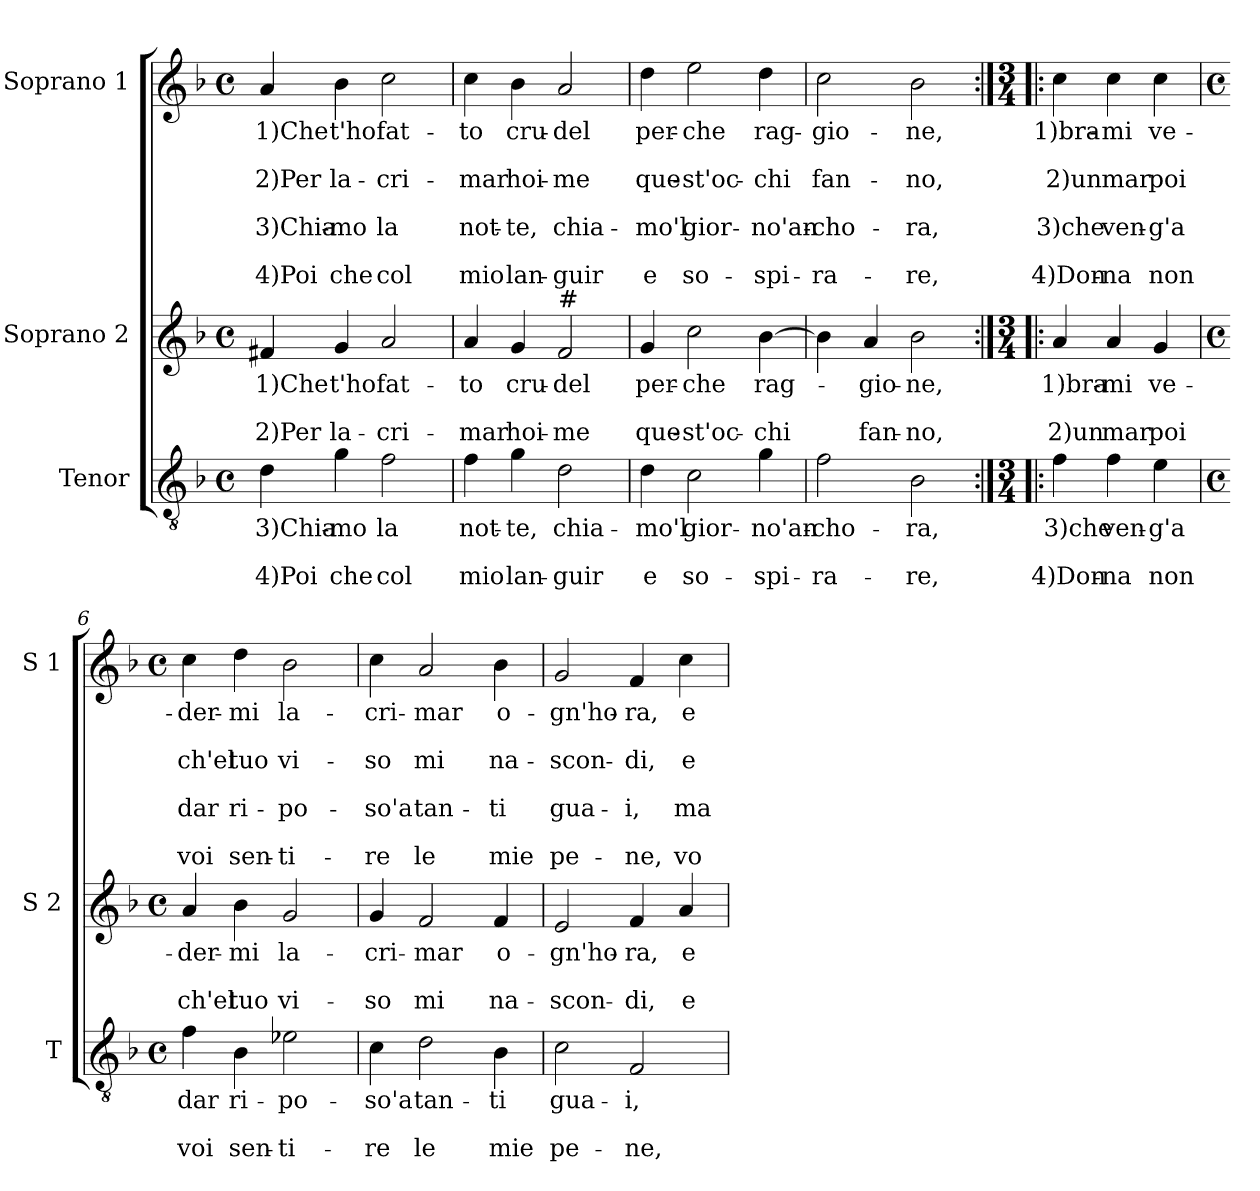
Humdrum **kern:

**kern	**text	**text	**text	**kern	**text	**text	**text	**kern	**text	**text	**text	**text	**text	**text	**text
*part3	*part3	*part3	*part3	*part2	*part2	*part2	*part2	*part1	*part1	*part1	*part1	*part1	*part1	*part1	*part1
*staff3	*staff3	*staff3	*staff3	*staff2	*staff2	*staff2	*staff2	*staff1	*staff1	*staff1	*staff1	*staff1	*staff1	*staff1	*staff1
*I"Tenor	*	*	*	*I"Soprano 2	*	*	*	*I"Soprano 1	*	*	*	*	*	*	*
*I'T	*	*	*	*I'S 2	*	*	*	*I'S 1	*	*	*	*	*	*	*
*clefGv2	*	*	*	*clefG2	*	*	*	*clefG2	*	*	*	*	*	*	*
*k[b-]	*	*	*	*k[b-]	*	*	*	*k[b-]	*	*	*	*	*	*	*
*F:	*	*	*	*F:	*	*	*	*F:	*	*	*	*	*	*	*
*M4/4	*	*	*	*M4/4	*	*	*	*M4/4	*	*	*	*	*	*	*
*met(c)	*	*	*	*met(c)	*	*	*	*met(c)	*	*	*	*	*	*	*
=1	=1	=1	=1	=1	=1	=1	=1	=1	=1	=1	=1	=1	=1	=1	=1
!	!LO:LY:b	!	!LO:LY:b	!	!LO:LY:b	!	!LO:LY:b	!	!LO:LY:b	!	!LO:LY:b	!	!LO:LY:b	!	!LO:LY:b
4d\	3)Chia-	.	4)Poi	4f#X/	1)Che	.	2)Per	4a/	1)Che	.	2)Per	.	3)Chia-	.	4)Poi
!	!LO:LY:b	!	!LO:LY:b	!	!LO:LY:b	!	!LO:LY:b	!	!LO:LY:b	!	!LO:LY:b	!	!LO:LY:b	!	!LO:LY:b
4g\	-mo	.	che	4g/	t'ho	.	la-	4b-\	t'ho	.	la-	.	-mo	.	che
!	!LO:LY:b	!	!LO:LY:b	!	!LO:LY:b	!	!LO:LY:b	!	!LO:LY:b	!	!LO:LY:b	!	!LO:LY:b	!	!LO:LY:b
2f\	la	.	col	2a/	fat-	.	-cri-	2cc\	fat-	.	-cri-	.	la	.	col
=2	=2	=2	=2	=2	=2	=2	=2	=2	=2	=2	=2	=2	=2	=2	=2
!	!LO:LY:b	!	!LO:LY:b	!	!LO:LY:b	!	!LO:LY:b	!	!LO:LY:b	!	!LO:LY:b	!	!LO:LY:b	!	!LO:LY:b
4f\	not-	.	mio	4a/	-to	.	-mar	4cc\	-to	.	-mar	.	not-	.	mio
!	!LO:LY:b	!	!LO:LY:b	!	!LO:LY:b	!	!LO:LY:b	!	!LO:LY:b	!	!LO:LY:b	!	!LO:LY:b	!	!LO:LY:b
4g\	-te,	.	lan-	4g/	cru-	.	hoi-	4b-\	cru-	.	hoi-	.	-te,	.	lan-
!	!	!	!	!LO:TX:a:t=#	!	!	!	!	!	!	!	!	!	!	!
!	!LO:LY:b	!	!LO:LY:b	!	!LO:LY:b	!	!LO:LY:b	!	!LO:LY:b	!	!LO:LY:b	!	!LO:LY:b	!	!LO:LY:b
2d\	chia-	.	-guir	2f/	-del	.	-me	2a/	-del	.	-me	.	chia-	.	-guir
=3	=3	=3	=3	=3	=3	=3	=3	=3	=3	=3	=3	=3	=3	=3	=3
!	!LO:LY:b	!	!LO:LY:b	!	!LO:LY:b	!	!LO:LY:b	!	!LO:LY:b	!	!LO:LY:b	!	!LO:LY:b	!	!LO:LY:b
4d\	-mo'l	.	e	4g/	per-	.	que-	4dd\	per-	.	que-	.	-mo'l	.	e
!	!LO:LY:b	!	!LO:LY:b	!	!LO:LY:b	!	!LO:LY:b	!	!LO:LY:b	!	!LO:LY:b	!	!LO:LY:b	!	!LO:LY:b
2c\	gior-	.	so-	2cc\	-che	.	-st'oc-	2ee\	-che	.	-st'oc-	.	gior-	.	so-
!	!LO:LY:b	!	!LO:LY:b	!	!LO:LY:b	!	!LO:LY:b	!	!LO:LY:b	!	!LO:LY:b	!	!LO:LY:b	!	!LO:LY:b
4g\	-no'an-	.	-spi-	[4b-\	rag-	.	-chi	4dd\	rag-	.	-chi	.	-no'an-	.	-spi-
=4	=4	=4	=4	=4	=4	=4	=4	=4	=4	=4	=4	=4	=4	=4	=4
!	!LO:LY:b	!	!LO:LY:b	!	!	!	!	!	!LO:LY:b	!	!LO:LY:b	!	!LO:LY:b	!	!LO:LY:b
2f\	-cho-	.	-ra-	4b-\]	.	.	.	2cc\	-gio-	.	fan-	.	-cho-	.	-ra-
!	!	!	!	!	!LO:LY:b	!	!LO:LY:b	!	!	!	!	!	!	!	!
.	.	.	.	4a/	-gio-	.	fan-	.	.	.	.	.	.	.	.
!	!LO:LY:b	!	!LO:LY:b	!	!LO:LY:b	!	!LO:LY:b	!	!LO:LY:b	!	!LO:LY:b	!	!LO:LY:b	!	!LO:LY:b
2B-\	-ra,	.	-re,	2b-\	-ne,	.	-no,	2b-\	-ne,	.	-no,	.	-ra,	.	-re,
!!LO:LB:g=z
=5:|!|:	=5:|!|:	=5:|!|:	=5:|!|:	=5:|!|:	=5:|!|:	=5:|!|:	=5:|!|:	=5:|!|:	=5:|!|:	=5:|!|:	=5:|!|:	=5:|!|:	=5:|!|:	=5:|!|:	=5:|!|:
*M3/4	*	*	*	*M3/4	*	*	*	*M3/4	*	*	*	*	*	*	*
!	!LO:LY:b	!	!LO:LY:b	!	!LO:LY:b	!	!LO:LY:b	!	!LO:LY:b	!	!LO:LY:b	!	!LO:LY:b	!	!LO:LY:b
4f\	3)che	.	4)Don-	4a/	1)bra-	.	2)un	4cc\	1)bra-	.	2)un	.	3)che	.	4)Don-
!	!LO:LY:b	!	!LO:LY:b	!	!LO:LY:b	!	!LO:LY:b	!	!LO:LY:b	!	!LO:LY:b	!	!LO:LY:b	!	!LO:LY:b
4f\	ven-	.	-na	4a/	-mi	.	mar	4cc\	-mi	.	mar	.	ven-	.	-na
!	!LO:LY:b	!	!LO:LY:b	!	!LO:LY:b	!	!LO:LY:b	!	!LO:LY:b	!	!LO:LY:b	!	!LO:LY:b	!	!LO:LY:b
4e\	-g'a	.	non	4g/	ve-	.	poi	4cc\	ve-	.	poi	.	-g'a	.	non
=6	=6	=6	=6	=6	=6	=6	=6	=6	=6	=6	=6	=6	=6	=6	=6
*M4/4	*	*	*	*M4/4	*	*	*	*M4/4	*	*	*	*	*	*	*
*met(c)	*	*	*	*met(c)	*	*	*	*met(c)	*	*	*	*	*	*	*
!	!LO:LY:b	!	!LO:LY:b	!	!LO:LY:b	!	!LO:LY:b	!	!LO:LY:b	!	!LO:LY:b	!	!LO:LY:b	!	!LO:LY:b
4f\	dar	.	voi	4a/	-der-	.	ch'el	4cc\	-der-	.	ch'el	.	dar	.	voi
!	!LO:LY:b	!	!LO:LY:b	!	!LO:LY:b	!	!LO:LY:b	!	!LO:LY:b	!	!LO:LY:b	!	!LO:LY:b	!	!LO:LY:b
4B-\	ri-	.	sen-	4b-\	-mi	.	tuo	4dd\	-mi	.	tuo	.	ri-	.	sen-
!	!LO:LY:b	!	!LO:LY:b	!	!LO:LY:b	!	!LO:LY:b	!	!LO:LY:b	!	!LO:LY:b	!	!LO:LY:b	!	!LO:LY:b
2e-X\	-po-	.	-ti-	2g/	la-	.	vi-	2b-\	la-	.	vi-	.	-po-	.	-ti-
=7	=7	=7	=7	=7	=7	=7	=7	=7	=7	=7	=7	=7	=7	=7	=7
!	!LO:LY:b	!	!LO:LY:b	!	!LO:LY:b	!	!LO:LY:b	!	!LO:LY:b	!	!LO:LY:b	!	!LO:LY:b	!	!LO:LY:b
4c\	-so'a	.	-re	4g/	-cri-	.	-so	4cc\	-cri-	.	-so	.	-so'a	.	-re
!	!LO:LY:b	!	!LO:LY:b	!	!LO:LY:b	!	!LO:LY:b	!	!LO:LY:b	!	!LO:LY:b	!	!LO:LY:b	!	!LO:LY:b
2d\	tan-	.	le	2f/	-mar	.	mi	2a/	-mar	.	mi	.	tan-	.	le
!	!LO:LY:b	!	!LO:LY:b	!	!LO:LY:b	!	!LO:LY:b	!	!LO:LY:b	!	!LO:LY:b	!	!LO:LY:b	!	!LO:LY:b
4B-\	-ti	.	mie	4f/	o-	.	na-	4b-\	o-	.	na-	.	-ti	.	mie
=8	=8	=8	=8	=8	=8	=8	=8	=8	=8	=8	=8	=8	=8	=8	=8
!	!LO:LY:b	!	!LO:LY:b	!	!LO:LY:b	!	!LO:LY:b	!	!LO:LY:b	!	!LO:LY:b	!	!LO:LY:b	!	!LO:LY:b
2c\	gua-	.	pe-	2e/	-gn'ho-	.	-scon-	2g/	-gn'ho-	.	-scon-	.	gua-	.	pe-
!	!LO:LY:b	!	!LO:LY:b	!	!LO:LY:b	!	!LO:LY:b	!	!LO:LY:b	!	!LO:LY:b	!	!LO:LY:b	!	!LO:LY:b
2F/	-i,	.	-ne,	4f/	-ra,	.	-di,	4f/	-ra,	.	-di,	.	-i,	.	-ne,
!	!	!	!	!	!LO:LY:b	!	!LO:LY:b	!	!LO:LY:b	!	!LO:LY:b	!	!LO:LY:b	!	!LO:LY:b
.	.	.	.	4a/	e	.	e	4cc\	e	.	e	.	ma	.	vo-
=	=	=	=	=	=	=	=	=	=	=	=	=	=	=	=
*-	*-	*-	*-	*-	*-	*-	*-	*-	*-	*-	*-	*-	*-	*-	*-
